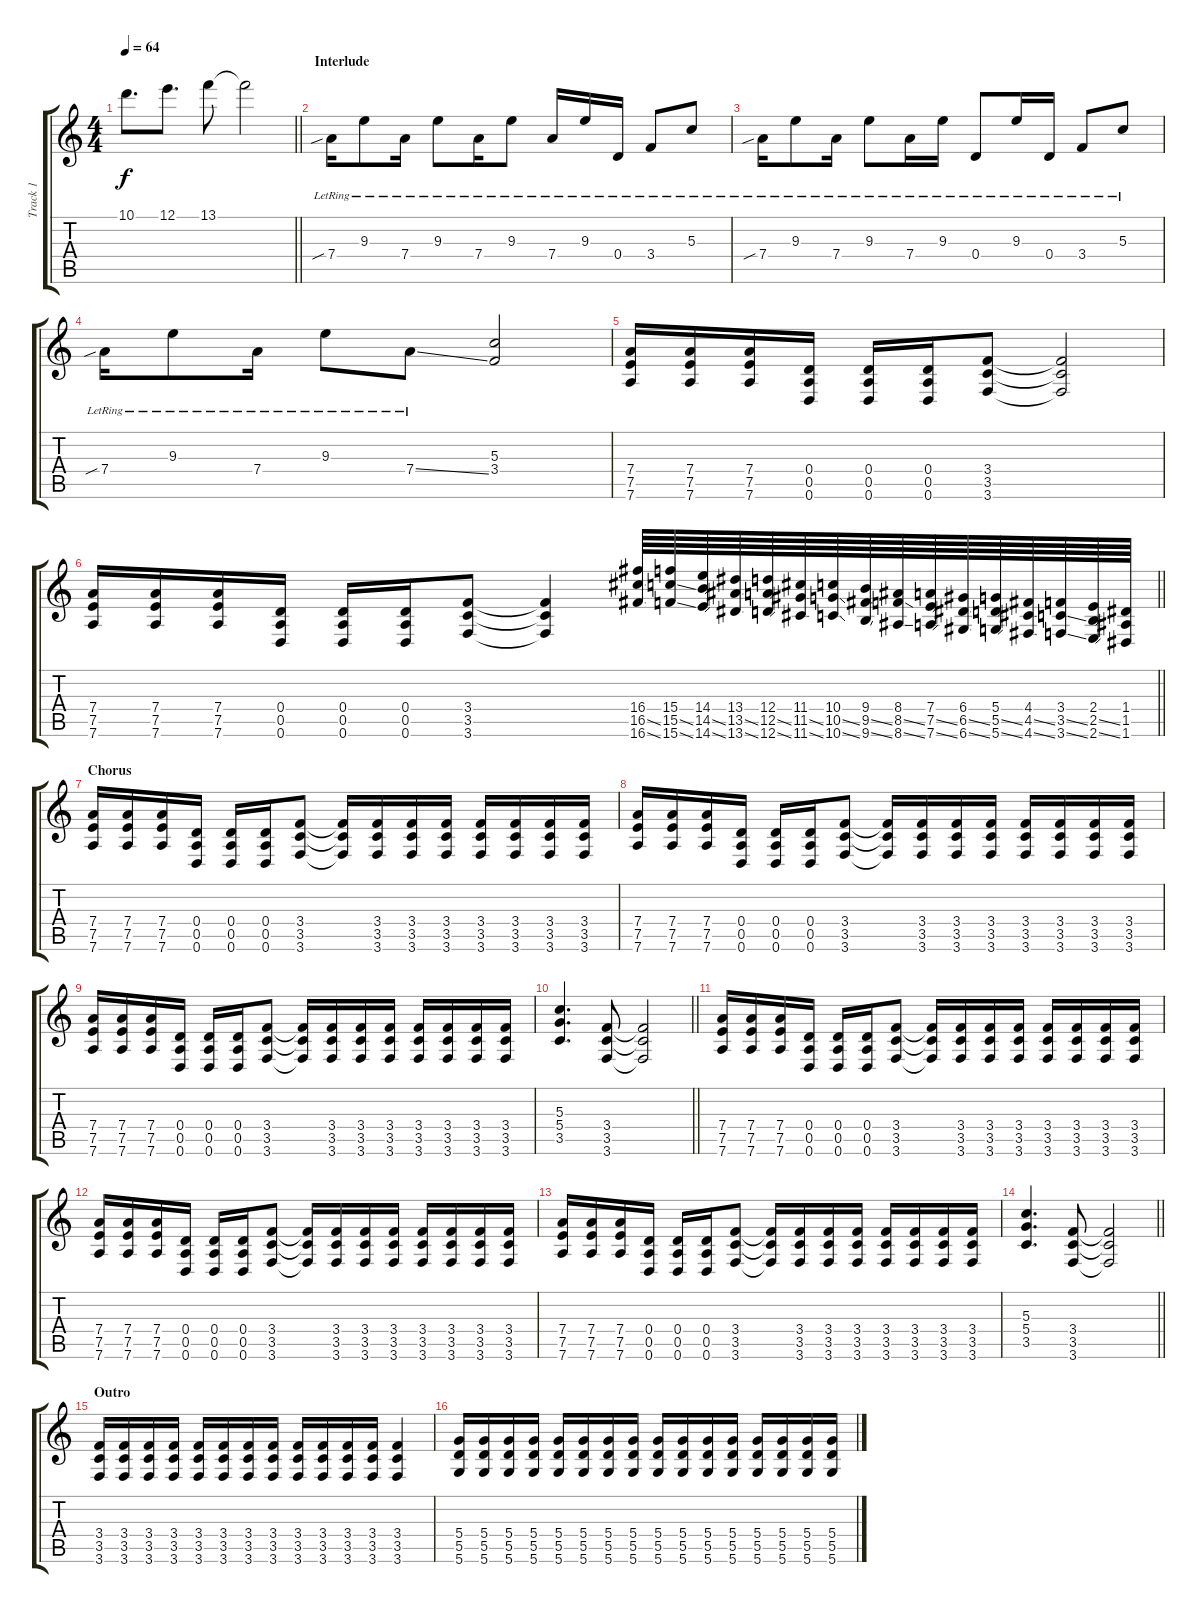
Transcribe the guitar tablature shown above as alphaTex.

\track ("Track 1" "Track 1") {instrument acousticguitarsteel}
\staff {score tabs}
\tuning (E4 B3 G3 D3 A2 D2) {hide}
\ts (4 4)
\tempo 64
\clef g2
\barLineRight lightlight
\ks c
10.1.8{d dy f} 12.1.8{d} 13.1.8 13.1{t}.2 |
\section ("" "Interlude")
7.4{sib lr}.16{instrument acousticguitarsteel} 9.3{lr}.8 7.4{lr}.16 9.3{lr}.8 7.4{lr}.16 9.3{lr}.8 7.4{lr}.16 9.3{lr}.16 0.4{lr}.16 3.4{lr}.8 5.3{lr}.8 |
7.4{sib lr}.16 9.3{lr}.8 7.4{lr}.16 9.3{lr}.8 7.4{lr}.16 9.3{lr}.16 0.4{lr}.8 9.3{lr}.16 0.4{lr}.16 3.4{lr}.8 5.3{lr}.8 |
7.4{sib lr}.16 9.3{lr}.8 7.4{lr}.16 9.3{lr}.8 7.4{ss lr}.8 (5.3 3.4).2 |
(7.4 7.5 7.6).16{instrument distortionguitar} (7.4 7.5 7.6).16 (7.4 7.5 7.6).16 (0.4 0.5 0.6).16 (0.4 0.5 0.6).16 (0.4 0.5 0.6).16 (3.4 3.5 3.6).8 (3.4{t} 3.5{t} 3.6{t}).2 |
\barLineRight lightlight
(7.4 7.5 7.6).16 (7.4 7.5 7.6).16 (7.4 7.5 7.6).16 (0.4 0.5 0.6).16 (0.4 0.5 0.6).16 (0.4 0.5 0.6).16 (3.4 3.5 3.6).8 (3.4{t} 3.5{t} 3.6{t}).4 (16.4 16.5{ss} 16.6{ss}).64{instrument guitarfretnoise} (15.4 15.5{ss} 15.6{ss}).64 (14.4 14.5{ss} 14.6{ss}).64 (13.4 13.5{ss} 13.6{ss}).64 (12.4 12.5{ss} 12.6{ss}).64 (11.4 11.5{ss} 11.6{ss}).64 (10.4 10.5{ss} 10.6{ss}).64 (9.4 9.5{ss} 9.6{ss}).64 (8.4 8.5{ss} 8.6{ss}).64 (7.4 7.5{ss} 7.6{ss}).64 (6.4 6.5{ss} 6.6{ss}).64 (5.4 5.5{ss} 5.6{ss}).64 (4.4 4.5{ss} 4.6{ss}).64 (3.4 3.5{ss} 3.6{ss}).64 (2.4 2.5{ss} 2.6{ss}).64 (1.4 1.5 1.6).64 |
\section ("" "Chorus")
(7.4 7.5 7.6).16{instrument distortionguitar} (7.4 7.5 7.6).16 (7.4 7.5 7.6).16 (0.4 0.5 0.6).16 (0.4 0.5 0.6).16 (0.4 0.5 0.6).16 (3.4 3.5 3.6).8 (3.4{t} 3.5{t} 3.6{t}).16 (3.4 3.5 3.6).16 (3.4 3.5 3.6).16 (3.4 3.5 3.6).16 (3.4 3.5 3.6).16 (3.4 3.5 3.6).16 (3.4 3.5 3.6).16 (3.4 3.5 3.6).16 |
(7.4 7.5 7.6).16 (7.4 7.5 7.6).16 (7.4 7.5 7.6).16 (0.4 0.5 0.6).16 (0.4 0.5 0.6).16 (0.4 0.5 0.6).16 (3.4 3.5 3.6).8 (3.4{t} 3.5{t} 3.6{t}).16 (3.4 3.5 3.6).16 (3.4 3.5 3.6).16 (3.4 3.5 3.6).16 (3.4 3.5 3.6).16 (3.4 3.5 3.6).16 (3.4 3.5 3.6).16 (3.4 3.5 3.6).16 |
(7.4 7.5 7.6).16 (7.4 7.5 7.6).16 (7.4 7.5 7.6).16 (0.4 0.5 0.6).16 (0.4 0.5 0.6).16 (0.4 0.5 0.6).16 (3.4 3.5 3.6).8 (3.4{t} 3.5{t} 3.6{t}).16 (3.4 3.5 3.6).16 (3.4 3.5 3.6).16 (3.4 3.5 3.6).16 (3.4 3.5 3.6).16 (3.4 3.5 3.6).16 (3.4 3.5 3.6).16 (3.4 3.5 3.6).16 |
\barLineRight lightlight
(5.3 5.4 3.5).4{d} (3.4 3.5 3.6).8 (3.4{t} 3.5{t} 3.6{t}).2 |
(7.4 7.5 7.6).16 (7.4 7.5 7.6).16 (7.4 7.5 7.6).16 (0.4 0.5 0.6).16 (0.4 0.5 0.6).16 (0.4 0.5 0.6).16 (3.4 3.5 3.6).8 (3.4{t} 3.5{t} 3.6{t}).16 (3.4 3.5 3.6).16 (3.4 3.5 3.6).16 (3.4 3.5 3.6).16 (3.4 3.5 3.6).16 (3.4 3.5 3.6).16 (3.4 3.5 3.6).16 (3.4 3.5 3.6).16 |
(7.4 7.5 7.6).16 (7.4 7.5 7.6).16 (7.4 7.5 7.6).16 (0.4 0.5 0.6).16 (0.4 0.5 0.6).16 (0.4 0.5 0.6).16 (3.4 3.5 3.6).8 (3.4{t} 3.5{t} 3.6{t}).16 (3.4 3.5 3.6).16 (3.4 3.5 3.6).16 (3.4 3.5 3.6).16 (3.4 3.5 3.6).16 (3.4 3.5 3.6).16 (3.4 3.5 3.6).16 (3.4 3.5 3.6).16 |
(7.4 7.5 7.6).16 (7.4 7.5 7.6).16 (7.4 7.5 7.6).16 (0.4 0.5 0.6).16 (0.4 0.5 0.6).16 (0.4 0.5 0.6).16 (3.4 3.5 3.6).8 (3.4{t} 3.5{t} 3.6{t}).16 (3.4 3.5 3.6).16 (3.4 3.5 3.6).16 (3.4 3.5 3.6).16 (3.4 3.5 3.6).16 (3.4 3.5 3.6).16 (3.4 3.5 3.6).16 (3.4 3.5 3.6).16 |
\barLineRight lightlight
(5.3 5.4 3.5).4{d} (3.4 3.5 3.6).8 (3.4{t} 3.5{t} 3.6{t}).2 |
\section ("" "Outro")
(3.4 3.5 3.6).16 (3.4 3.5 3.6).16 (3.4 3.5 3.6).16 (3.4 3.5 3.6).16 (3.4 3.5 3.6).16 (3.4 3.5 3.6).16 (3.4 3.5 3.6).16 (3.4 3.5 3.6).16 (3.4 3.5 3.6).16 (3.4 3.5 3.6).16 (3.4 3.5 3.6).16 (3.4 3.5 3.6).16 (3.4 3.5 3.6).4 |
(5.4 5.5 5.6).16 (5.4 5.5 5.6).16 (5.4 5.5 5.6).16 (5.4 5.5 5.6).16 (5.4 5.5 5.6).16 (5.4 5.5 5.6).16 (5.4 5.5 5.6).16 (5.4 5.5 5.6).16 (5.4 5.5 5.6).16 (5.4 5.5 5.6).16 (5.4 5.5 5.6).16 (5.4 5.5 5.6).16 (5.4 5.5 5.6).16 (5.4 5.5 5.6).16 (5.4 5.5 5.6).16 (5.4 5.5 5.6).16
